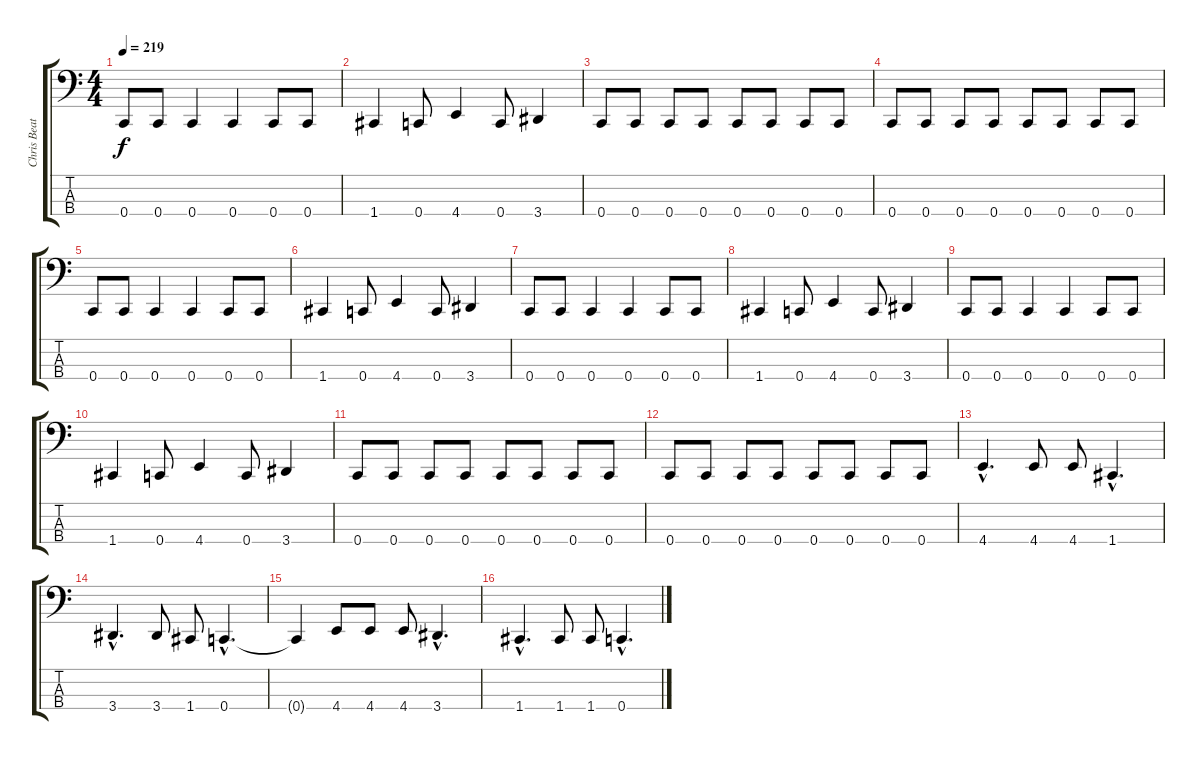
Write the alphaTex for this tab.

\track ("Chris Beattie (Bass)" "Chris Beat") {instrument electricbasspick}
\staff {score tabs}
\tuning (Eb2 Bb1 F1 C1) {hide}
\ts (4 4)
\tempo 219
\clef f4
\ks c
0.4.8{dy f} 0.4.8 0.4.4 0.4.4 0.4.8 0.4.8 |
1.4.4 0.4.8 4.4.4 0.4.8 3.4.4 |
0.4.8 0.4.8 0.4.8 0.4.8 0.4.8 0.4.8 0.4.8 0.4.8 |
0.4.8 0.4.8 0.4.8 0.4.8 0.4.8 0.4.8 0.4.8 0.4.8 |
0.4.8 0.4.8 0.4.4 0.4.4 0.4.8 0.4.8 |
1.4.4 0.4.8 4.4.4 0.4.8 3.4.4 |
0.4.8 0.4.8 0.4.4 0.4.4 0.4.8 0.4.8 |
1.4.4 0.4.8 4.4.4 0.4.8 3.4.4 |
0.4.8 0.4.8 0.4.4 0.4.4 0.4.8 0.4.8 |
1.4.4 0.4.8 4.4.4 0.4.8 3.4.4 |
0.4.8 0.4.8 0.4.8 0.4.8 0.4.8 0.4.8 0.4.8 0.4.8 |
0.4.8 0.4.8 0.4.8 0.4.8 0.4.8 0.4.8 0.4.8 0.4.8 |
4.4{hac}.4{d} 4.4.8 4.4.8 1.4{hac}.4{d} |
3.4{hac}.4{d} 3.4.8 1.4.8 0.4{hac}.4{d} |
0.4{t}.4 4.4.8 4.4.8 4.4.8 3.4{hac}.4{d} |
1.4{hac}.4{d} 1.4.8 1.4.8 0.4{hac}.4{d}
